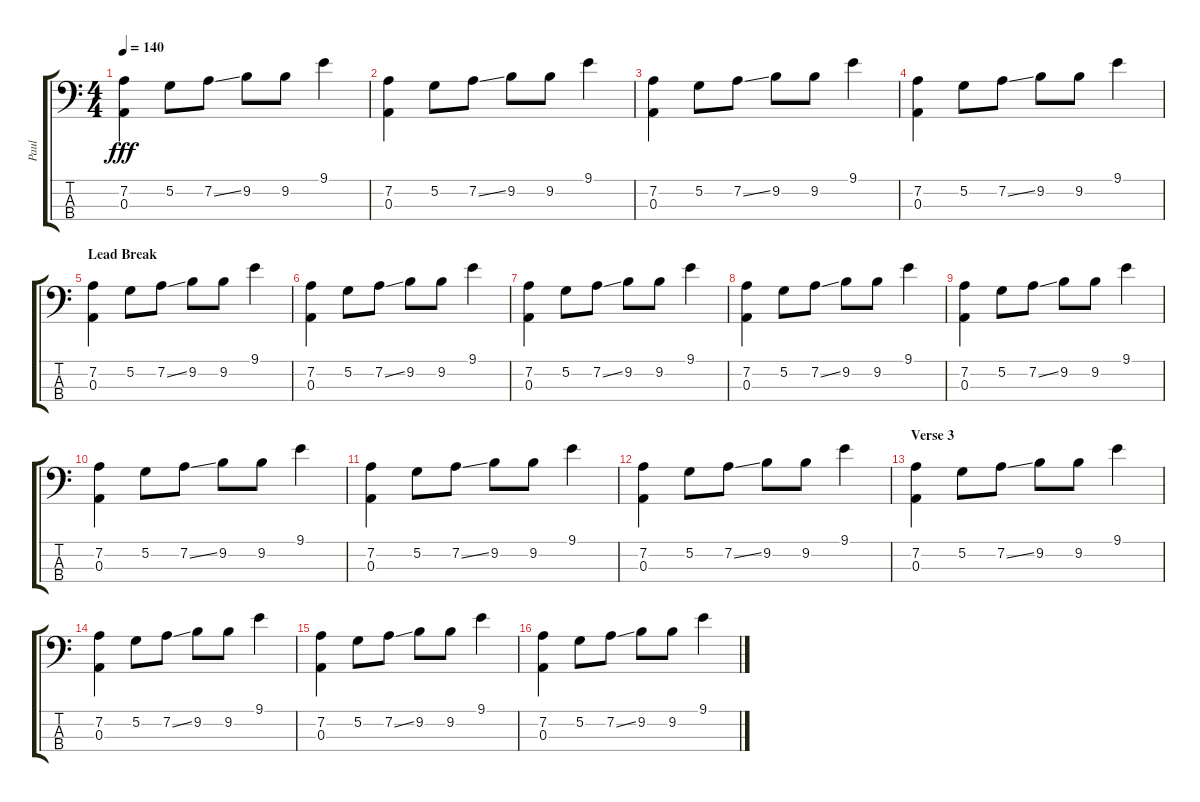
\track ("Paul" "Paul") {instrument electricbasspick}
\staff {score tabs}
\tuning (G2 D2 A1 E1) {hide}
\ts (4 4)
\tempo 140
\clef f4
\ks c
(7.2 0.3).4{dy fff} 5.2.8 7.2{ss}.8 9.2.8 9.2.8 9.1.4 |
(7.2 0.3).4 5.2.8 7.2{ss}.8 9.2.8 9.2.8 9.1.4 |
(7.2 0.3).4 5.2.8 7.2{ss}.8 9.2.8 9.2.8 9.1.4 |
(7.2 0.3).4 5.2.8 7.2{ss}.8 9.2.8 9.2.8 9.1.4 |
\section ("" "Lead Break")
(7.2 0.3).4 5.2.8 7.2{ss}.8 9.2.8 9.2.8 9.1.4 |
(7.2 0.3).4 5.2.8 7.2{ss}.8 9.2.8 9.2.8 9.1.4 |
(7.2 0.3).4 5.2.8 7.2{ss}.8 9.2.8 9.2.8 9.1.4 |
(7.2 0.3).4 5.2.8 7.2{ss}.8 9.2.8 9.2.8 9.1.4 |
(7.2 0.3).4 5.2.8 7.2{ss}.8 9.2.8 9.2.8 9.1.4 |
(7.2 0.3).4 5.2.8 7.2{ss}.8 9.2.8 9.2.8 9.1.4 |
(7.2 0.3).4 5.2.8 7.2{ss}.8 9.2.8 9.2.8 9.1.4 |
(7.2 0.3).4 5.2.8 7.2{ss}.8 9.2.8 9.2.8 9.1.4 |
\section ("" "Verse 3")
(7.2 0.3).4 5.2.8 7.2{ss}.8 9.2.8 9.2.8 9.1.4 |
(7.2 0.3).4 5.2.8 7.2{ss}.8 9.2.8 9.2.8 9.1.4 |
(7.2 0.3).4 5.2.8 7.2{ss}.8 9.2.8 9.2.8 9.1.4 |
(7.2 0.3).4 5.2.8 7.2{ss}.8 9.2.8 9.2.8 9.1.4
